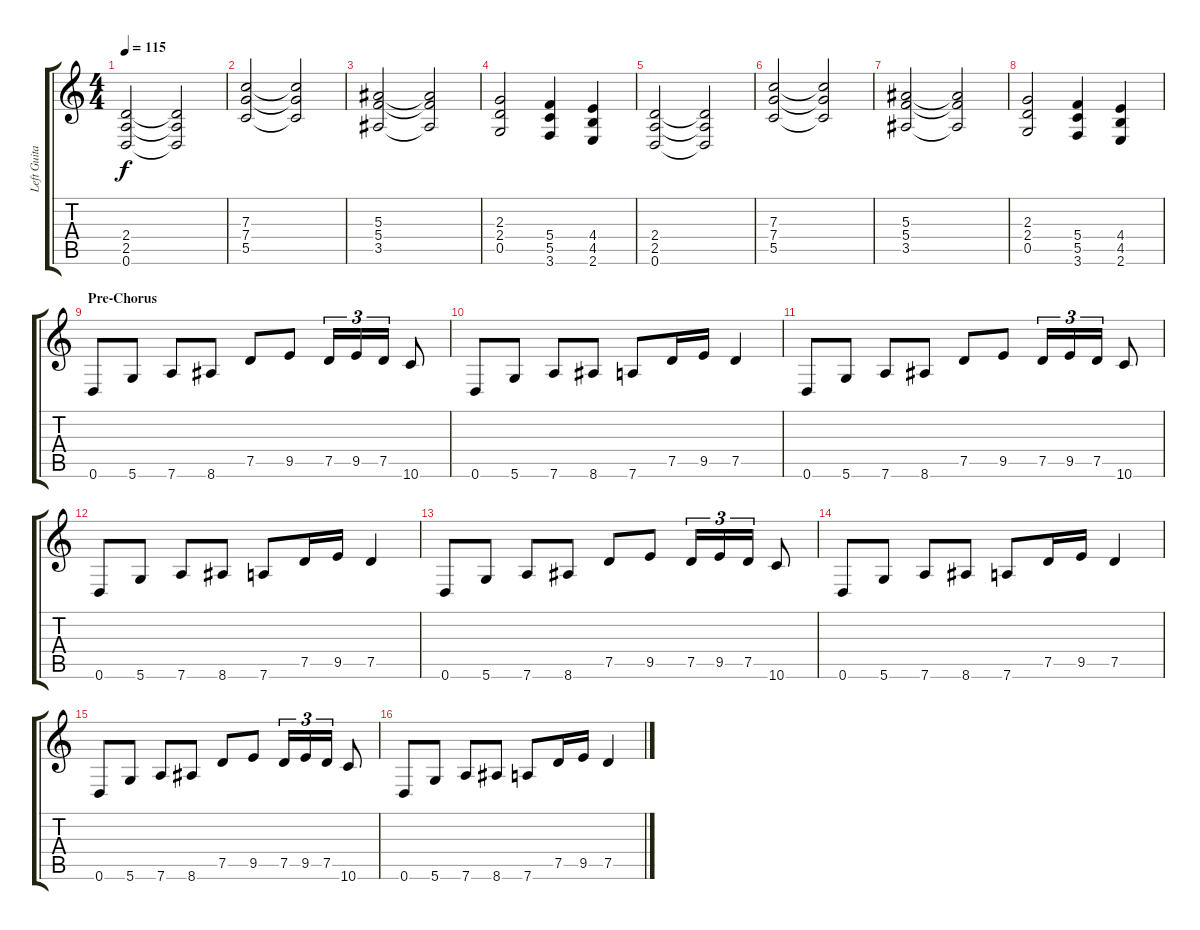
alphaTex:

\track ("Left Guitar" "Left Guita") {instrument distortionguitar}
\staff {score tabs}
\tuning (D4 A3 F3 C3 G2 D2) {hide}
\ts (4 4)
\tempo 115
\clef g2
\ks c
(2.4 2.5 0.6).2{dy f} (2.4{t} 2.5{t} 0.6{t}).2 |
(7.3 7.4 5.5).2 (7.3{t} 7.4{t} 5.5{t}).2 |
(5.3 5.4 3.5).2 (5.3{t} 5.4{t} 3.5{t}).2 |
(2.3 2.4 0.5).2 (5.4 5.5 3.6).4 (4.4 4.5 2.6).4 |
(2.4 2.5 0.6).2 (2.4{t} 2.5{t} 0.6{t}).2 |
(7.3 7.4 5.5).2 (7.3{t} 7.4{t} 5.5{t}).2 |
(5.3 5.4 3.5).2 (5.3{t} 5.4{t} 3.5{t}).2 |
(2.3 2.4 0.5).2 (5.4 5.5 3.6).4 (4.4 4.5 2.6).4 |
\section ("" "Pre-Chorus")
0.6.8 5.6.8 7.6.8 8.6.8 7.5.8 9.5.8 7.5.16{tu (3 2)} 9.5.16{tu (3 2)} 7.5.16{tu (3 2)} 10.6.8 |
0.6.8 5.6.8 7.6.8 8.6.8 7.6.8 7.5.16 9.5.16 7.5.4 |
0.6.8 5.6.8 7.6.8 8.6.8 7.5.8 9.5.8 7.5.16{tu (3 2)} 9.5.16{tu (3 2)} 7.5.16{tu (3 2)} 10.6.8 |
0.6.8 5.6.8 7.6.8 8.6.8 7.6.8 7.5.16 9.5.16 7.5.4 |
0.6.8 5.6.8 7.6.8 8.6.8 7.5.8 9.5.8 7.5.16{tu (3 2)} 9.5.16{tu (3 2)} 7.5.16{tu (3 2)} 10.6.8 |
0.6.8 5.6.8 7.6.8 8.6.8 7.6.8 7.5.16 9.5.16 7.5.4 |
0.6.8 5.6.8 7.6.8 8.6.8 7.5.8 9.5.8 7.5.16{tu (3 2)} 9.5.16{tu (3 2)} 7.5.16{tu (3 2)} 10.6.8 |
0.6.8 5.6.8 7.6.8 8.6.8 7.6.8 7.5.16 9.5.16 7.5.4
